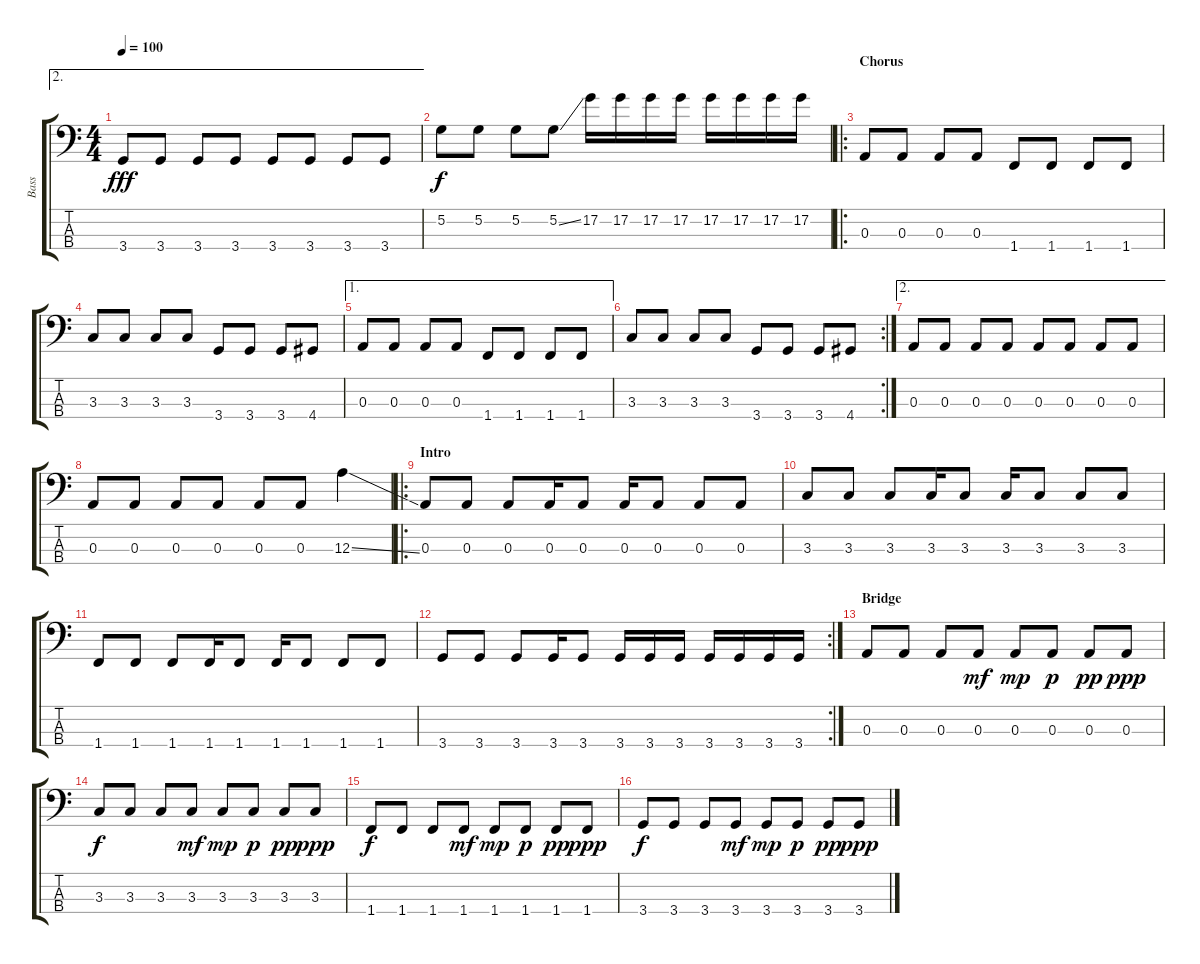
\track ("Bass" "Bass") {instrument electricbassfinger}
\staff {score tabs}
\tuning (G2 D2 A1 E1) {hide}
\ae 2
\ts (4 4)
\tempo 100
\clef f4
\ks c
3.4.8{dy fff} 3.4.8 3.4.8 3.4.8 3.4.8 3.4.8 3.4.8 3.4.8 |
5.2.8{dy f} 5.2.8 5.2.8 5.2{ss}.8 17.2.16 17.2.16 17.2.16 17.2.16 17.2.16 17.2.16 17.2.16 17.2.16 |
\ro
\section ("" "Chorus")
0.3.8 0.3.8 0.3.8 0.3.8 1.4.8 1.4.8 1.4.8 1.4.8 |
3.3.8 3.3.8 3.3.8 3.3.8 3.4.8 3.4.8 3.4.8 4.4.8 |
\ae 1
0.3.8 0.3.8 0.3.8 0.3.8 1.4.8 1.4.8 1.4.8 1.4.8 |
\rc 2
3.3.8 3.3.8 3.3.8 3.3.8 3.4.8 3.4.8 3.4.8 4.4.8 |
\ae 2
0.3.8 0.3.8 0.3.8 0.3.8 0.3.8 0.3.8 0.3.8 0.3.8 |
0.3.8 0.3.8 0.3.8 0.3.8 0.3.8 0.3.8 12.3{ss}.4 |
\ro
\section ("" "Intro")
0.3.8 0.3.8 0.3.8 0.3.16 0.3.8 0.3.16 0.3.8 0.3.8 0.3.8 |
3.3.8 3.3.8 3.3.8 3.3.16 3.3.8 3.3.16 3.3.8 3.3.8 3.3.8 |
1.4.8 1.4.8 1.4.8 1.4.16 1.4.8 1.4.16 1.4.8 1.4.8 1.4.8 |
\rc 2
3.4.8 3.4.8 3.4.8 3.4.16 3.4.8 3.4.16 3.4.16 3.4.16 3.4.16 3.4.16 3.4.16 3.4.16 |
\section ("" "Bridge")
0.3.8 0.3.8 0.3.8 0.3.8{dy mf} 0.3.8{dy mp} 0.3.8{dy p} 0.3.8{dy pp} 0.3.8{dy ppp} |
3.3.8{dy f} 3.3.8 3.3.8 3.3.8{dy mf} 3.3.8{dy mp} 3.3.8{dy p} 3.3.8{dy pp} 3.3.8{dy ppp} |
1.4.8{dy f} 1.4.8 1.4.8 1.4.8{dy mf} 1.4.8{dy mp} 1.4.8{dy p} 1.4.8{dy pp} 1.4.8{dy ppp} |
3.4.8{dy f} 3.4.8 3.4.8 3.4.8{dy mf} 3.4.8{dy mp} 3.4.8{dy p} 3.4.8{dy pp} 3.4.8{dy ppp}
